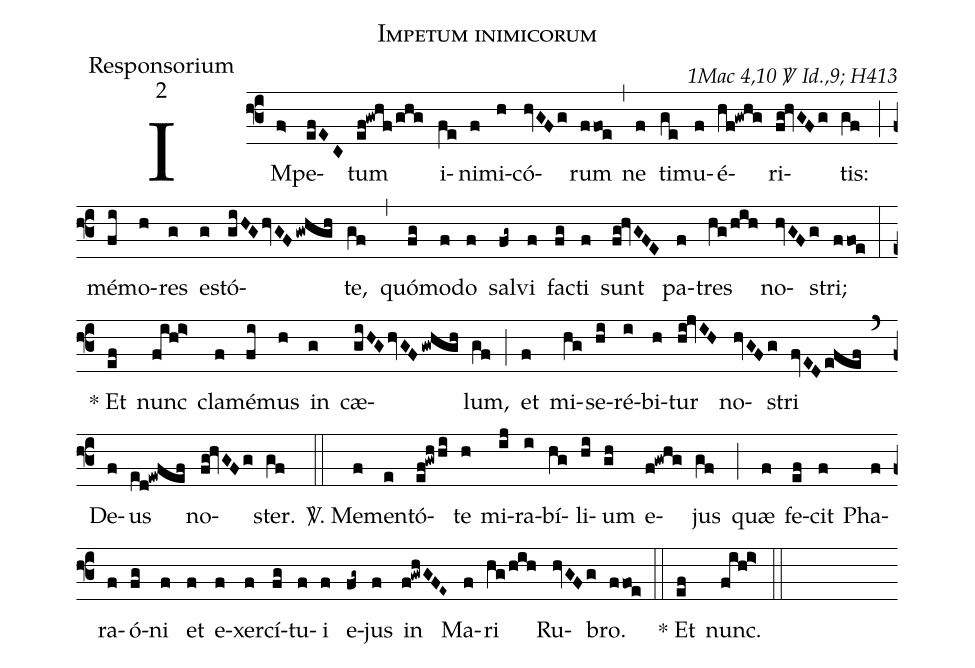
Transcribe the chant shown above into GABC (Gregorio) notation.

name:Impetum inimicorum;
office-part:Responsorium;
mode:2;
commentary:1Mac 4,10 \GreSpecial{V/} Id.,9; H413;
%%
(f3)IM(f>)pe(efEC)tum(ef!gwhf/ghg) i(fe)ni(f)mi(h)có(hvGFg)rum(ffoe) (,) ne(f) ti(ge)mu(f)é(hf!gwhg)ri(fg!hvGFg)tis:(gf) (;)
mé(fi)mo(h)res(g) e(g)stó(giHGhvGFgwhgh)te,(gf) (,) quó(fg)mo(f)do(f) sal(fg~)vi(f) fac(fg)ti(f) sunt(fg!hvGFE) pa(f)tres(hg/hih) no(hvGFg)stri;(ffoe) (:)
<sp>*</sp>
Et(ef) nunc(fih!i>) cla(f)mé(fi)mus(h) in(g) cæ(giHGhvGFgwhgh)lum,(gf) (;) et(f) mi(hg)se(hi)ré(i)bi(h)tur(hi!jvIH) no(hvGFg)stri(fvEDefef) (`) De(f)us(ed!ewfef) no(fg!hvGFg)ster.(gf) (::)

<sp>V/</sp>.
Me(f)men(e)tó(ef!gwh/hi)te(h) mi(ij)ra(i)bí(hg)li(hi)um(gh) e(f!gwhg)jus(gf) (;) quæ(f) fe(ef)cit(f) Pha(f)ra(f)ó(fg)ni(f) et(f) e(f)xer(f)cí(fg)tu(f)i(f) e(fg~)jus(f) in(f!gwhGFE~) Ma(f)ri(hg/hih) Ru(hvGFg)bro.(ffoe) (::)

<sp>*</sp> Et(ef) nunc.(fih!i>) (::)
